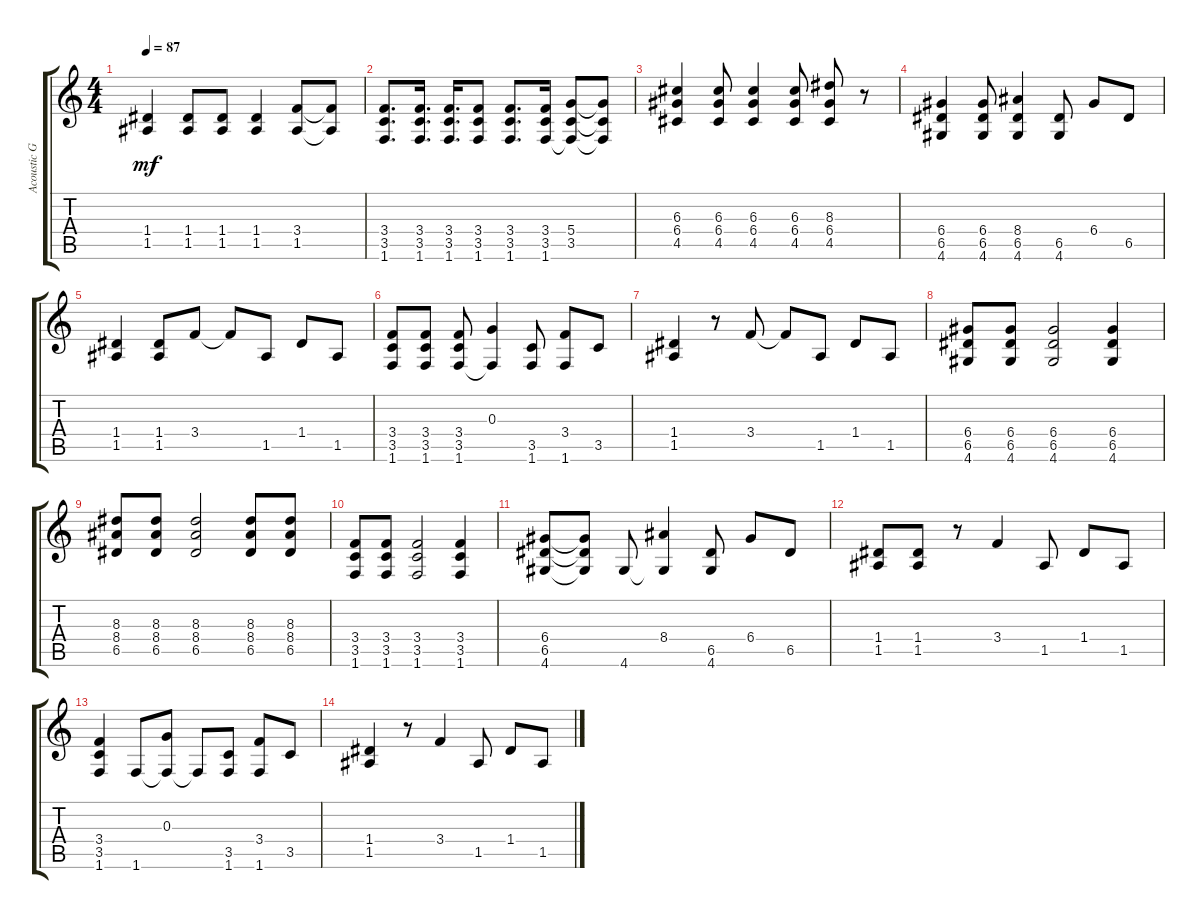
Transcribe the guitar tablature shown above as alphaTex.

\track ("Acoustic Guitar 2" "Acoustic G") {instrument acousticguitarsteel}
\staff {score tabs}
\tuning (E4 B3 G3 D3 A2 E2) {hide}
\ts (4 4)
\tempo 87
\clef g2
\ks c
(1.4 1.5).4{dy mf} (1.4 1.5).8 (1.4 1.5).8 (1.4 1.5).4 (3.4 1.5).8 (3.4{t} 1.5{t}).8 |
(3.4 3.5 1.6).8{d} (3.4 3.5 1.6).16{d} (3.4 3.5 1.6).16{d} (3.4 3.5 1.6).8 (3.4 3.5 1.6).8{d} (3.4 3.5 1.6).16 (5.4 3.5 1.6{t}).8 (5.4{t} 3.5{t} 1.6{t}).8 |
(6.3 6.4 4.5).4 (6.3 6.4 4.5).8 (6.3 6.4 4.5).4 (6.3 6.4 4.5).8 (8.3 6.4 4.5).8 r.8 |
(6.4 6.5 4.6).4 (6.4 6.5 4.6).8 (8.4 6.5 4.6).4 (6.5 4.6).8 6.4.8 6.5.8 |
(1.4 1.5).4 (1.4 1.5).8 3.4.8 3.4{t}.8 1.5.8 1.4.8 1.5.8 |
(3.4 3.5 1.6).8 (3.4 3.5 1.6).8 (3.4 3.5 1.6).8 (0.3 1.6{t}).4 (3.5 1.6).8 (3.4 1.6).8 3.5.8 |
(1.4 1.5).4 r.8 3.4.8 3.4{t}.8 1.5.8 1.4.8 1.5.8 |
(6.4 6.5 4.6).8 (6.4 6.5 4.6).8 (6.4 6.5 4.6).2 (6.4 6.5 4.6).4 |
(8.3 8.4 6.5).8 (8.3 8.4 6.5).8 (8.3 8.4 6.5).2 (8.3 8.4 6.5).8 (8.3 8.4 6.5).8 |
(3.4 3.5 1.6).8 (3.4 3.5 1.6).8 (3.4 3.5 1.6).2 (3.4 3.5 1.6).4 |
(6.4 6.5 4.6).8 (6.4{t} 6.5{t} 4.6{t}).8 4.6.8 (8.4 4.6{t}).4 (6.5 4.6).8 6.4.8 6.5.8 |
(1.4 1.5).8 (1.4 1.5).8 r.8 3.4.4 1.5.8 1.4.8 1.5.8 |
(3.4 3.5 1.6).4 1.6.8 (0.3 1.6{t}).8 1.6{t}.8 (3.5 1.6).8 (3.4 1.6).8 3.5.8 |
(1.4 1.5).4 r.8 3.4.4 1.5.8 1.4.8 1.5.8
